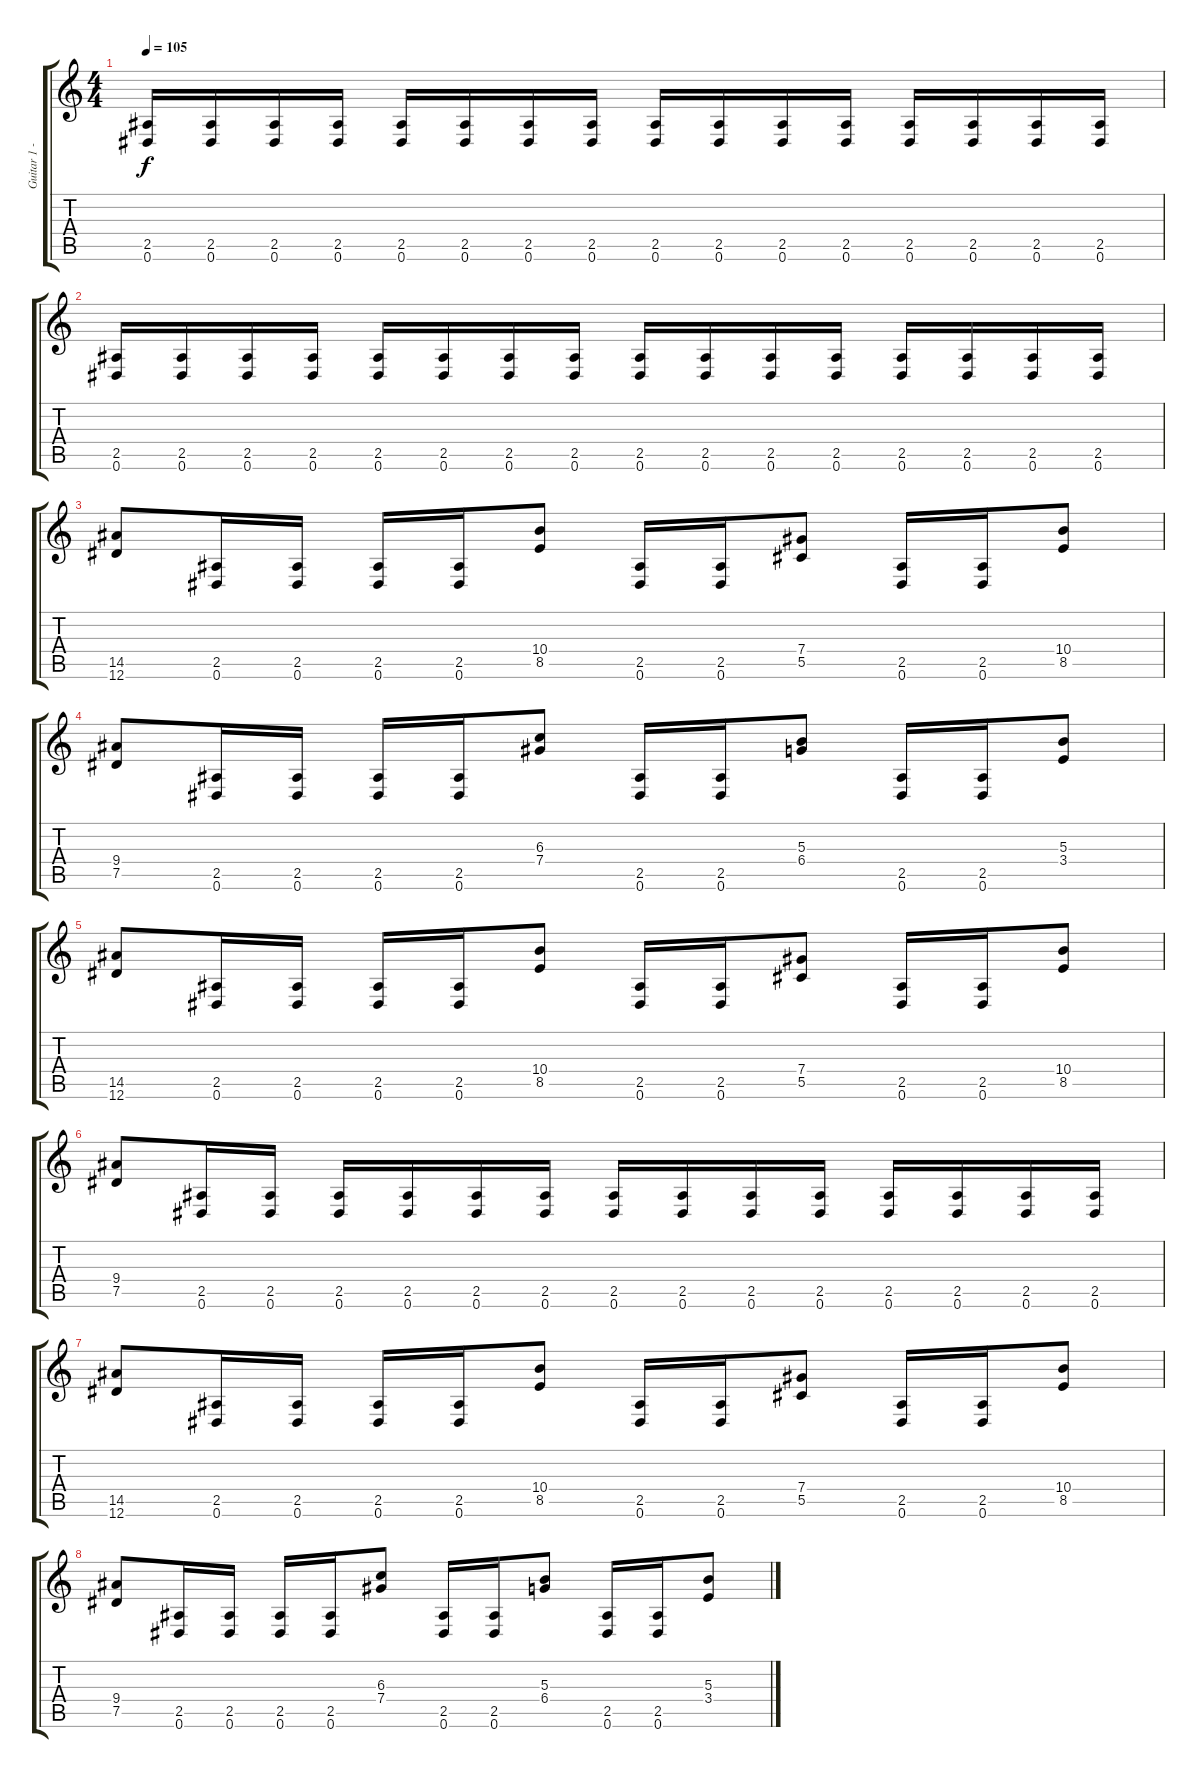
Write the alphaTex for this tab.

\track ("Guitar 1 - BG" "Guitar 1 -") {instrument overdrivenguitar}
\staff {score tabs}
\tuning (Eb4 Bb3 Gb3 Db3 Ab2 Eb2) {hide}
\ts (4 4)
\tempo 105
\clef g2
\ks c
(2.5 0.6).16{dy f} (2.5 0.6).16 (2.5 0.6).16 (2.5 0.6).16 (2.5 0.6).16 (2.5 0.6).16 (2.5 0.6).16 (2.5 0.6).16 (2.5 0.6).16 (2.5 0.6).16 (2.5 0.6).16 (2.5 0.6).16 (2.5 0.6).16 (2.5 0.6).16 (2.5 0.6).16 (2.5 0.6).16 |
(2.5 0.6).16 (2.5 0.6).16 (2.5 0.6).16 (2.5 0.6).16 (2.5 0.6).16 (2.5 0.6).16 (2.5 0.6).16 (2.5 0.6).16 (2.5 0.6).16 (2.5 0.6).16 (2.5 0.6).16 (2.5 0.6).16 (2.5 0.6).16 (2.5 0.6).16 (2.5 0.6).16 (2.5 0.6).16 |
(14.5 12.6).8 (2.5 0.6).16 (2.5 0.6).16 (2.5 0.6).16 (2.5 0.6).16 (10.4 8.5).8 (2.5 0.6).16 (2.5 0.6).16 (7.4 5.5).8 (2.5 0.6).16 (2.5 0.6).16 (10.4 8.5).8 |
(9.4 7.5).8 (2.5 0.6).16 (2.5 0.6).16 (2.5 0.6).16 (2.5 0.6).16 (6.3 7.4).8 (2.5 0.6).16 (2.5 0.6).16 (5.3 6.4).8 (2.5 0.6).16 (2.5 0.6).16 (5.3 3.4).8 |
(14.5 12.6).8 (2.5 0.6).16 (2.5 0.6).16 (2.5 0.6).16 (2.5 0.6).16 (10.4 8.5).8 (2.5 0.6).16 (2.5 0.6).16 (7.4 5.5).8 (2.5 0.6).16 (2.5 0.6).16 (10.4 8.5).8 |
(9.4 7.5).8 (2.5 0.6).16 (2.5 0.6).16 (2.5 0.6).16 (2.5 0.6).16 (2.5 0.6).16 (2.5 0.6).16 (2.5 0.6).16 (2.5 0.6).16 (2.5 0.6).16 (2.5 0.6).16 (2.5 0.6).16 (2.5 0.6).16 (2.5 0.6).16 (2.5 0.6).16 |
(14.5 12.6).8 (2.5 0.6).16 (2.5 0.6).16 (2.5 0.6).16 (2.5 0.6).16 (10.4 8.5).8 (2.5 0.6).16 (2.5 0.6).16 (7.4 5.5).8 (2.5 0.6).16 (2.5 0.6).16 (10.4 8.5).8 |
(9.4 7.5).8 (2.5 0.6).16 (2.5 0.6).16 (2.5 0.6).16 (2.5 0.6).16 (6.3 7.4).8 (2.5 0.6).16 (2.5 0.6).16 (5.3 6.4).8 (2.5 0.6).16 (2.5 0.6).16 (5.3 3.4).8
